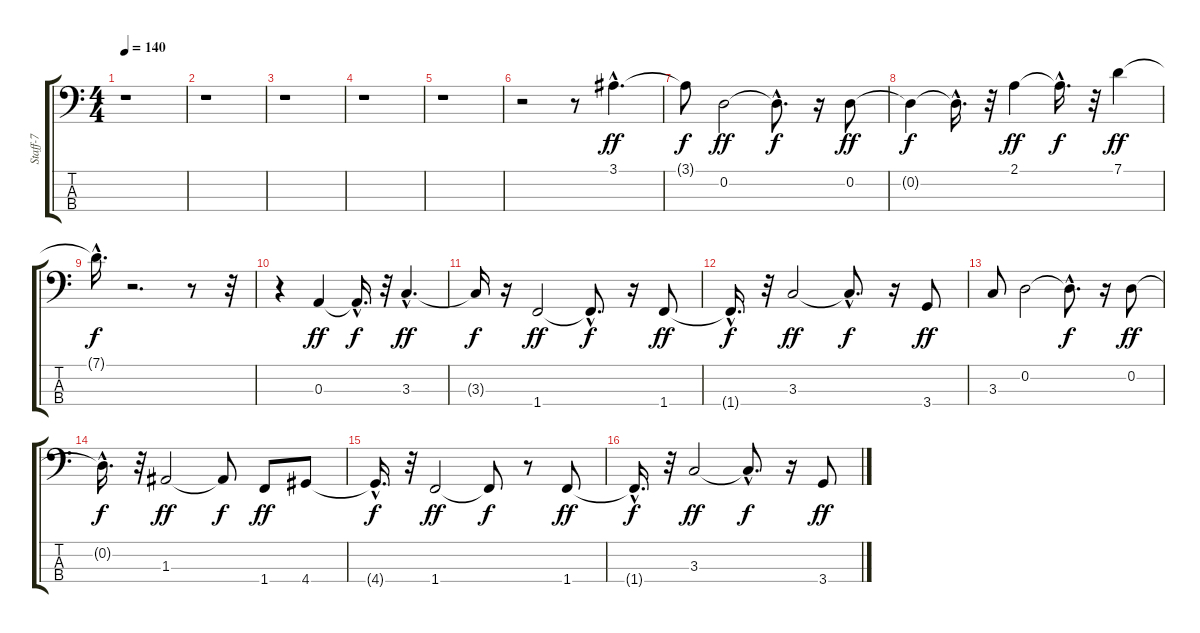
\track ("Staff-7" "Staff-7") {instrument electricbasspick}
\staff {score tabs}
\tuning (G2 D2 A1 E1) {hide}
\ts (4 4)
\tempo 140
\clef f4
\ks c
r.1{dy ff} |
r.1 |
r.1 |
r.1 |
r.1 |
r.2 r.8 3.1{hac}.4{d} |
3.1{t}.8{dy f} 0.2.2{dy ff} 0.2{hac t}.8{d dy f} r.16 0.2.8{dy ff} |
0.2{t}.4{dy f} 0.2{hac t}.16{d} r.32 2.1.4{dy ff} 2.1{hac t}.16{d dy f} r.32 7.1.4{dy ff} |
7.1{hac t}.16{d dy f} r.2{d} r.8 r.32 |
r.4 0.3.4{dy ff} 0.3{hac t}.16{d dy f} r.32 3.3{hac}.4{d dy ff} |
3.3{t}.16{dy f} r.16 1.4.2{dy ff} 1.4{hac t}.8{d dy f} r.16 1.4.8{dy ff} |
1.4{hac t}.16{d dy f} r.32 3.3.2{dy ff} 3.3{hac t}.8{d dy f} r.16 3.4.8{dy ff} |
3.3.8 0.2.2 0.2{hac t}.8{d dy f} r.16 0.2.8{dy ff} |
0.2{hac t}.16{d dy f} r.32 1.3.2{dy ff} 1.3{t}.8{dy f} 1.4.8{dy ff} 4.4.8 |
4.4{hac t}.16{d dy f} r.32 1.4.2{dy ff} 1.4{t}.8{dy f} r.8 1.4.8{dy ff} |
1.4{hac t}.16{d dy f} r.32 3.3.2{dy ff} 3.3{hac t}.8{d dy f} r.16 3.4.8{dy ff}
